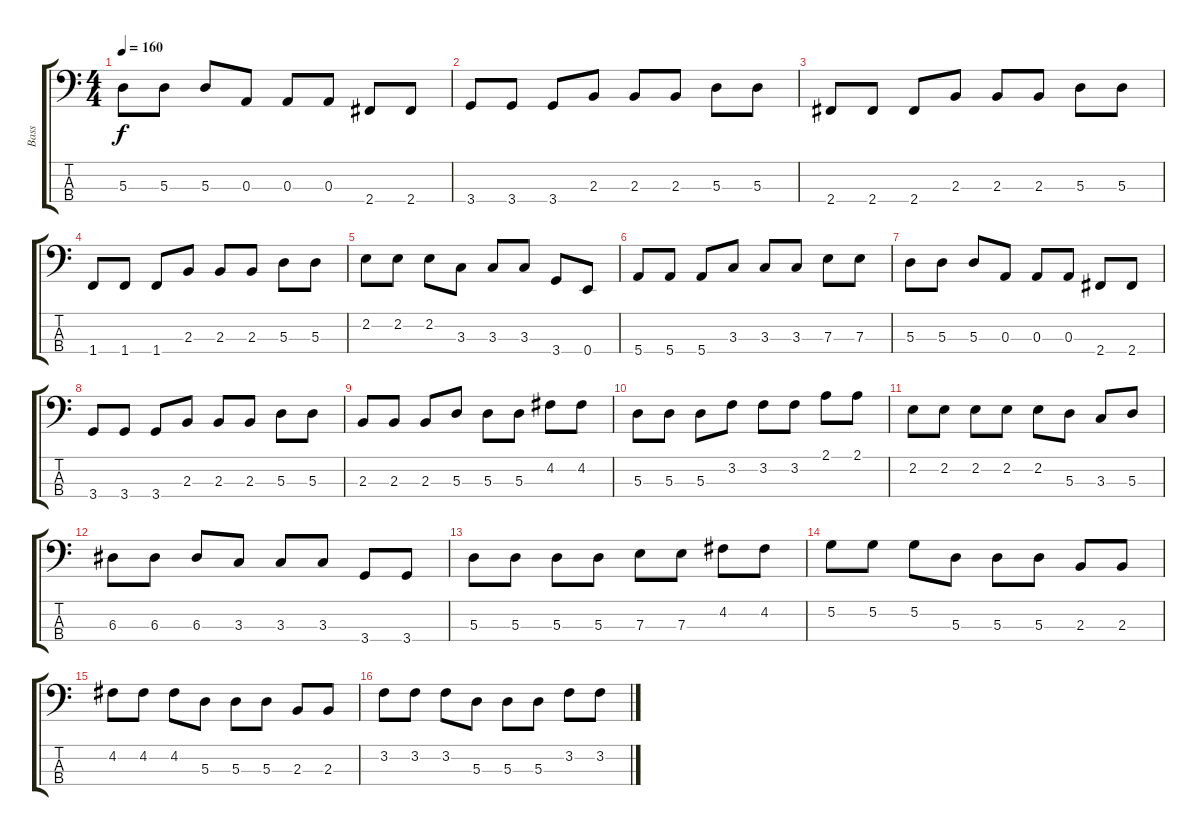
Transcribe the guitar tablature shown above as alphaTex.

\track ("Bass" "Bass") {instrument electricbassfinger}
\staff {score tabs}
\tuning (G2 D2 A1 E1) {hide}
\ts (4 4)
\tempo 160
\clef f4
\ks c
5.3.8{dy f} 5.3.8 5.3.8 0.3.8 0.3.8 0.3.8 2.4.8 2.4.8 |
3.4.8 3.4.8 3.4.8 2.3.8 2.3.8 2.3.8 5.3.8 5.3.8 |
2.4.8 2.4.8 2.4.8 2.3.8 2.3.8 2.3.8 5.3.8 5.3.8 |
1.4.8 1.4.8 1.4.8 2.3.8 2.3.8 2.3.8 5.3.8 5.3.8 |
2.2.8 2.2.8 2.2.8 3.3.8 3.3.8 3.3.8 3.4.8 0.4.8 |
5.4.8 5.4.8 5.4.8 3.3.8 3.3.8 3.3.8 7.3.8 7.3.8 |
5.3.8 5.3.8 5.3.8 0.3.8 0.3.8 0.3.8 2.4.8 2.4.8 |
3.4.8 3.4.8 3.4.8 2.3.8 2.3.8 2.3.8 5.3.8 5.3.8 |
2.3.8 2.3.8 2.3.8 5.3.8 5.3.8 5.3.8 4.2.8 4.2.8 |
5.3.8 5.3.8 5.3.8 3.2.8 3.2.8 3.2.8 2.1.8 2.1.8 |
2.2.8 2.2.8 2.2.8 2.2.8 2.2.8 5.3.8 3.3.8 5.3.8 |
6.3.8 6.3.8 6.3.8 3.3.8 3.3.8 3.3.8 3.4.8 3.4.8 |
5.3.8 5.3.8 5.3.8 5.3.8 7.3.8 7.3.8 4.2.8 4.2.8 |
5.2.8 5.2.8 5.2.8 5.3.8 5.3.8 5.3.8 2.3.8 2.3.8 |
4.2.8 4.2.8 4.2.8 5.3.8 5.3.8 5.3.8 2.3.8 2.3.8 |
3.2.8 3.2.8 3.2.8 5.3.8 5.3.8 5.3.8 3.2.8 3.2.8
